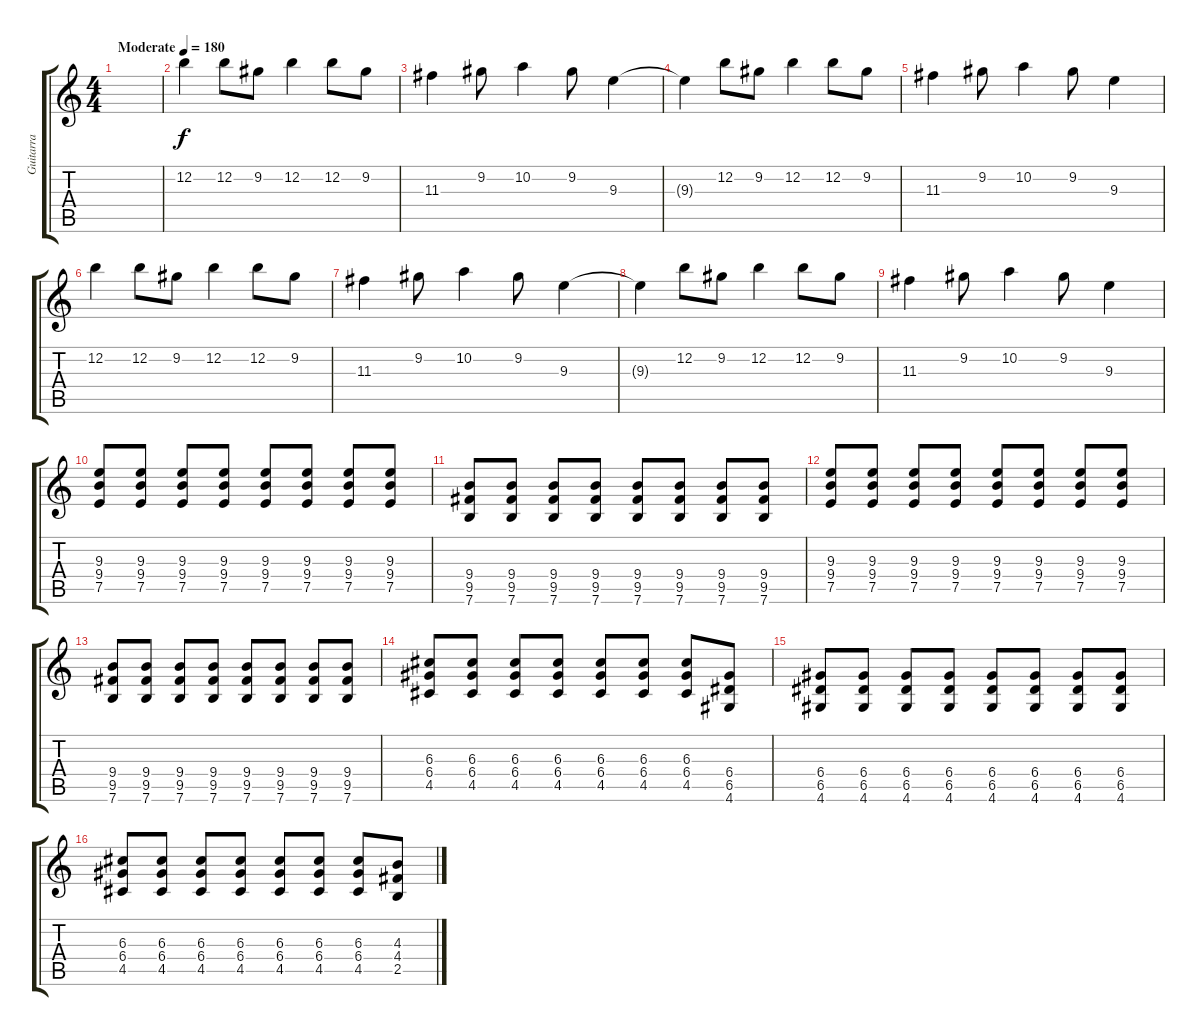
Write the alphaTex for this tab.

\track ("Guitarra" "Guitarra") {instrument overdrivenguitar}
\staff {score tabs}
\tuning (E4 B3 G3 D3 A2 E2) {hide}
\ts (4 4)
\tempo (180 "Moderate")
\clef g2
\ks c
|
12.2.4 12.2.8 9.2.8 12.2.4 12.2.8 9.2.8 |
11.3.4 9.2.8 10.2.4 9.2.8 9.3.4 |
9.3{t}.4 12.2.8 9.2.8 12.2.4 12.2.8 9.2.8 |
11.3.4 9.2.8 10.2.4 9.2.8 9.3.4 |
12.2.4 12.2.8 9.2.8 12.2.4 12.2.8 9.2.8 |
11.3.4 9.2.8 10.2.4 9.2.8 9.3.4 |
9.3{t}.4 12.2.8 9.2.8 12.2.4 12.2.8 9.2.8 |
11.3.4 9.2.8 10.2.4 9.2.8 9.3.4 |
(9.3 9.4 7.5).8{volume 10} (9.3 9.4 7.5).8{volume 10} (9.3 9.4 7.5).8{volume 10} (9.3 9.4 7.5).8{volume 10} (9.3 9.4 7.5).8{volume 10} (9.3 9.4 7.5).8{volume 10} (9.3 9.4 7.5).8{volume 10} (9.3 9.4 7.5).8{volume 10} |
(9.4 9.5 7.6).8 (9.4 9.5 7.6).8 (9.4 9.5 7.6).8 (9.4 9.5 7.6).8 (9.4 9.5 7.6).8 (9.4 9.5 7.6).8 (9.4 9.5 7.6).8 (9.4 9.5 7.6).8 |
(9.3 9.4 7.5).8{volume 10} (9.3 9.4 7.5).8{volume 10} (9.3 9.4 7.5).8{volume 10} (9.3 9.4 7.5).8{volume 10} (9.3 9.4 7.5).8{volume 10} (9.3 9.4 7.5).8{volume 10} (9.3 9.4 7.5).8{volume 10} (9.3 9.4 7.5).8{volume 10} |
(9.4 9.5 7.6).8 (9.4 9.5 7.6).8 (9.4 9.5 7.6).8 (9.4 9.5 7.6).8 (9.4 9.5 7.6).8 (9.4 9.5 7.6).8 (9.4 9.5 7.6).8 (9.4 9.5 7.6).8 |
(6.3 6.4 4.5).8 (6.3 6.4 4.5).8 (6.3 6.4 4.5).8 (6.3 6.4 4.5).8 (6.3 6.4 4.5).8 (6.3 6.4 4.5).8 (6.3 6.4 4.5).8 (6.4 6.5 4.6).8 |
(6.4 6.5 4.6).8 (6.4 6.5 4.6).8 (6.4 6.5 4.6).8 (6.4 6.5 4.6).8 (6.4 6.5 4.6).8 (6.4 6.5 4.6).8 (6.4 6.5 4.6).8 (6.4 6.5 4.6).8 |
(6.3 6.4 4.5).8 (6.3 6.4 4.5).8 (6.3 6.4 4.5).8 (6.3 6.4 4.5).8 (6.3 6.4 4.5).8 (6.3 6.4 4.5).8 (6.3 6.4 4.5).8 (4.3 4.4 2.5).8
